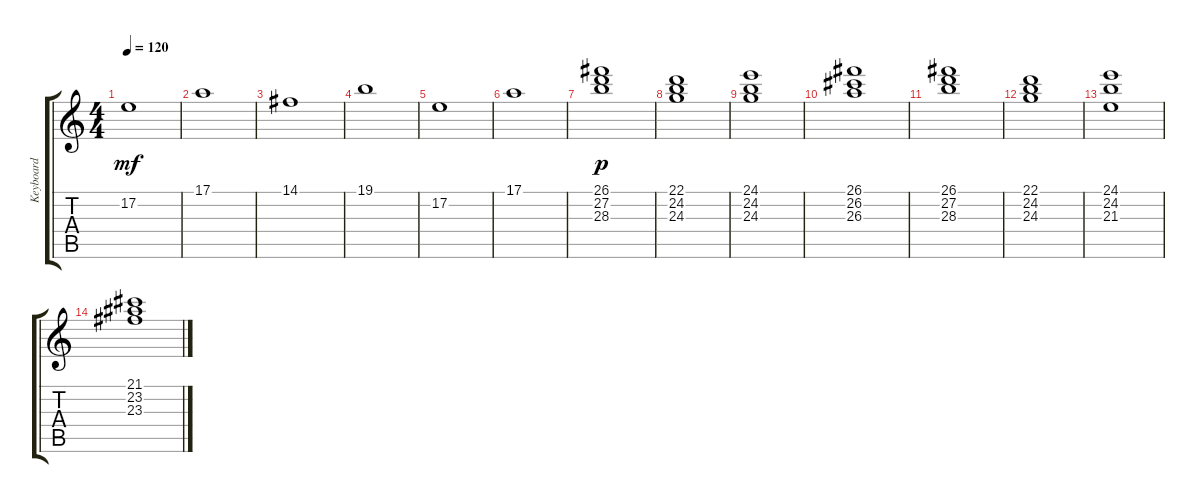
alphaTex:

\track ("Keyboard" "Keyboard") {instrument stringensemble1}
\staff {score tabs}
\tuning (E4 B3 G3 D3 A2 E2) {hide}
\ts (4 4)
\tempo 120
\clef g2
\ks c
17.2.1{dy mf} |
17.1.1 |
14.1.1 |
19.1.1 |
17.2.1 |
17.1.1 |
(26.1 27.2 28.3).1{dy p} |
(22.1 24.2 24.3).1 |
(24.1 24.2 24.3).1 |
(26.1 26.2 26.3).1 |
(26.1 27.2 28.3).1 |
(22.1 24.2 24.3).1 |
(24.1 24.2 21.3).1 |
(21.1 23.2 23.3).1
